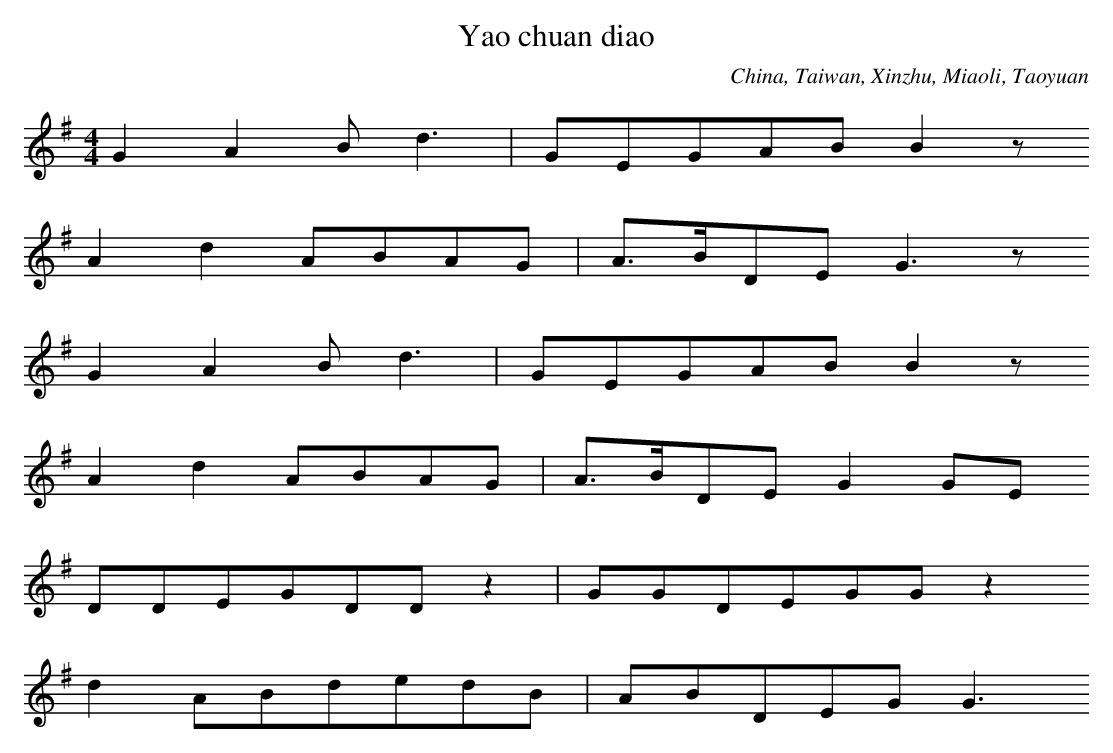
X:1
T: Yao chuan diao
O: China, Taiwan, Xinzhu, Miaoli, Taoyuan
M: 4/4
L: 1/16
K: G
G4A4B2d6 | G2E2G2A2B2B4z2
A4d4A2B2A2G2 | A3BD2E2G6z2
G4A4B2d6 | G2E2G2A2B2B4z2
A4d4A2B2A2G2 | A3BD2E2G4G2E2
D2D2E2G2D2D2z4 | G2G2D2E2G2G2z4
d4A2B2d2e2d2B2 | A2B2D2E2G2G6
